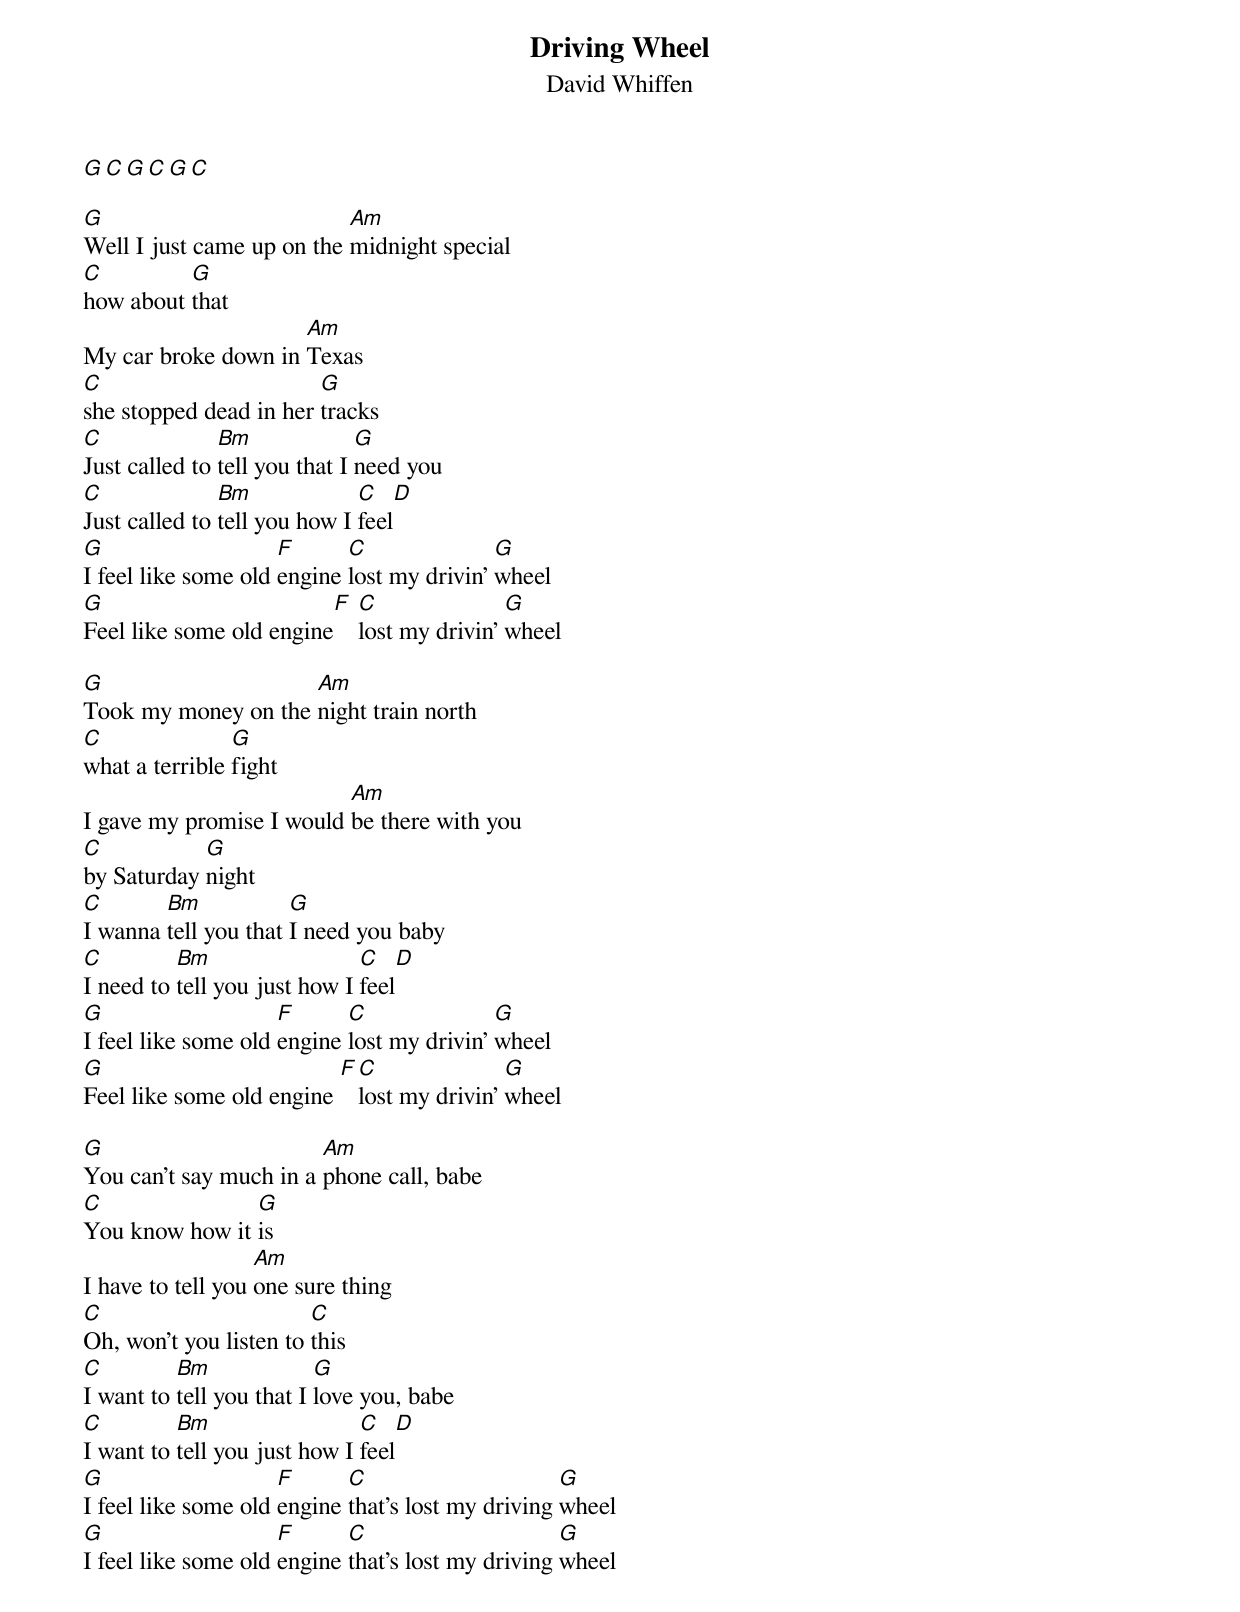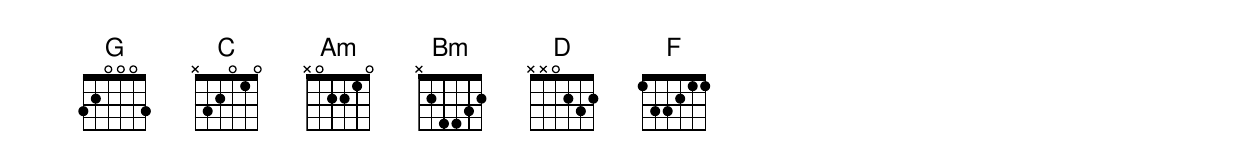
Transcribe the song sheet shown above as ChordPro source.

{title: Driving Wheel}
{subtitle: David Whiffen}
[G][C][G][C][G][C]

[G]Well I just came up on the [Am]midnight special
[C]how about [G]that
My car broke down in [Am]Texas
[C]she stopped dead in her [G]tracks
[C]Just called to [Bm]tell you that I [G]need you
[C]Just called to [Bm]tell you how I [C]feel[D]
[G]I feel like some old [F]engine [C]lost my drivin' [G]wheel
[G]Feel like some old engine[F] [C]lost my drivin' [G]wheel

[G]Took my money on the [Am]night train north
[C]what a terrible [G]fight
I gave my promise I would [Am]be there with you
[C]by Saturday [G]night
[C]I wanna [Bm]tell you that [G]I need you baby
[C]I need to [Bm]tell you just how I [C]feel[D]
[G]I feel like some old [F]engine [C]lost my drivin' [G]wheel
[G]Feel like some old engine [F][C]lost my drivin' [G]wheel

[G]You can't say much in a [Am]phone call, babe
[C]You know how it [G]is
I have to tell you [Am]one sure thing
[C]Oh, won't you listen to [C]this
[C]I want to [Bm]tell you that I [G]love you, babe
[C]I want to [Bm]tell you just how I [C]feel[D]
[G]I feel like some old [F]engine [C]that's lost my driving [G]wheel
[G]I feel like some old [F]engine [C]that's lost my driving [G]wheel
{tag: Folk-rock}

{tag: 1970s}
